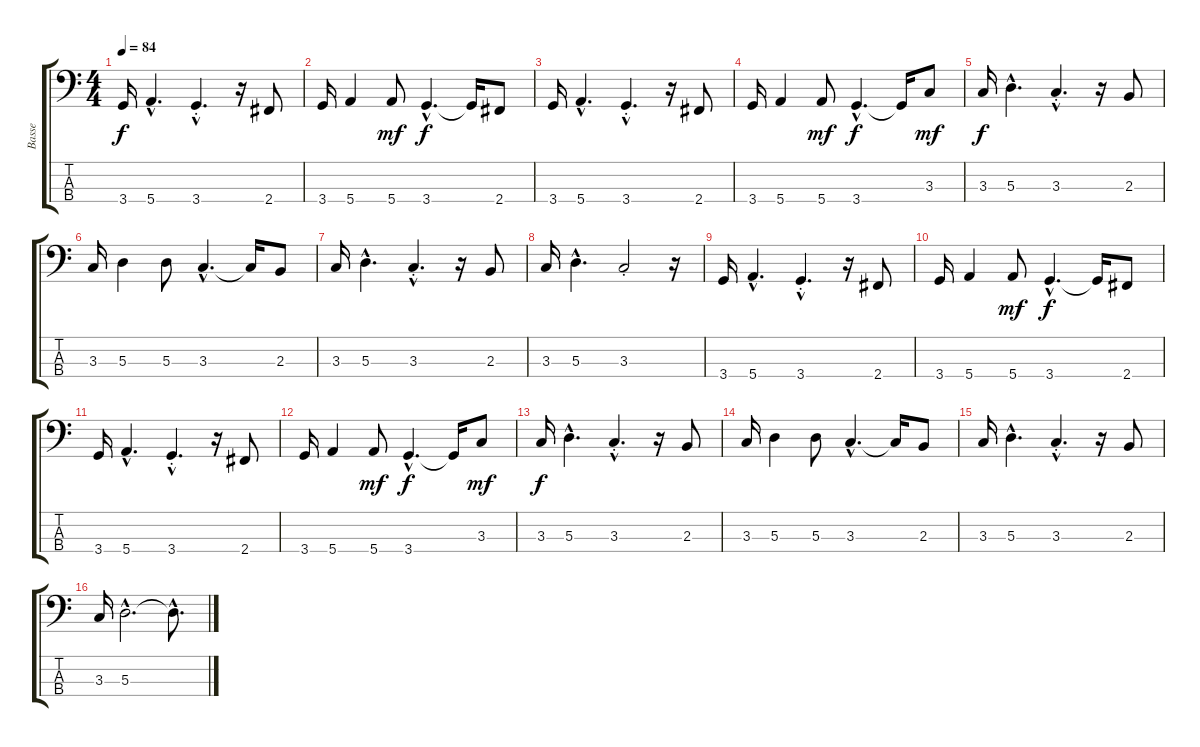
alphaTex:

\track ("Basse" "Basse") {instrument electricbassfinger}
\staff {score tabs}
\tuning (G2 D2 A1 E1) {hide}
\ts (4 4)
\tempo 84
\clef f4
\ks c
3.4.16{dy f} 5.4{hac}.4{d} 3.4{hac st}.4{d} r.16 2.4.8 |
3.4.16 5.4.4 5.4.8{dy mf} 3.4{hac}.4{d dy f} 3.4{t}.16 2.4.8 |
3.4.16 5.4{hac}.4{d} 3.4{hac st}.4{d} r.16 2.4.8 |
3.4.16 5.4.4 5.4.8{dy mf} 3.4{hac}.4{d dy f} 3.4{t}.16 3.3.8{dy mf} |
3.3.16{dy f} 5.3{hac}.4{d} 3.3{hac st}.4{d} r.16 2.3.8 |
3.3.16 5.3.4 5.3.8 3.3{hac}.4{d} 3.3{t}.16 2.3.8 |
3.3.16 5.3{hac}.4{d} 3.3{hac st}.4{d} r.16 2.3.8 |
3.3.16 5.3{hac}.4{d} 3.3{st}.2 r.16 |
3.4.16 5.4{hac}.4{d} 3.4{hac st}.4{d} r.16 2.4.8 |
3.4.16 5.4.4 5.4.8{dy mf} 3.4{hac}.4{d dy f} 3.4{t}.16 2.4.8 |
3.4.16 5.4{hac}.4{d} 3.4{hac st}.4{d} r.16 2.4.8 |
3.4.16 5.4.4 5.4.8{dy mf} 3.4{hac}.4{d dy f} 3.4{t}.16 3.3.8{dy mf} |
3.3.16{dy f} 5.3{hac}.4{d} 3.3{hac st}.4{d} r.16 2.3.8 |
3.3.16 5.3.4 5.3.8 3.3{hac}.4{d} 3.3{t}.16 2.3.8 |
3.3.16 5.3{hac}.4{d} 3.3{hac st}.4{d} r.16 2.3.8 |
3.3.16 5.3{hac}.2{d} 5.3{hac t}.8{d}
